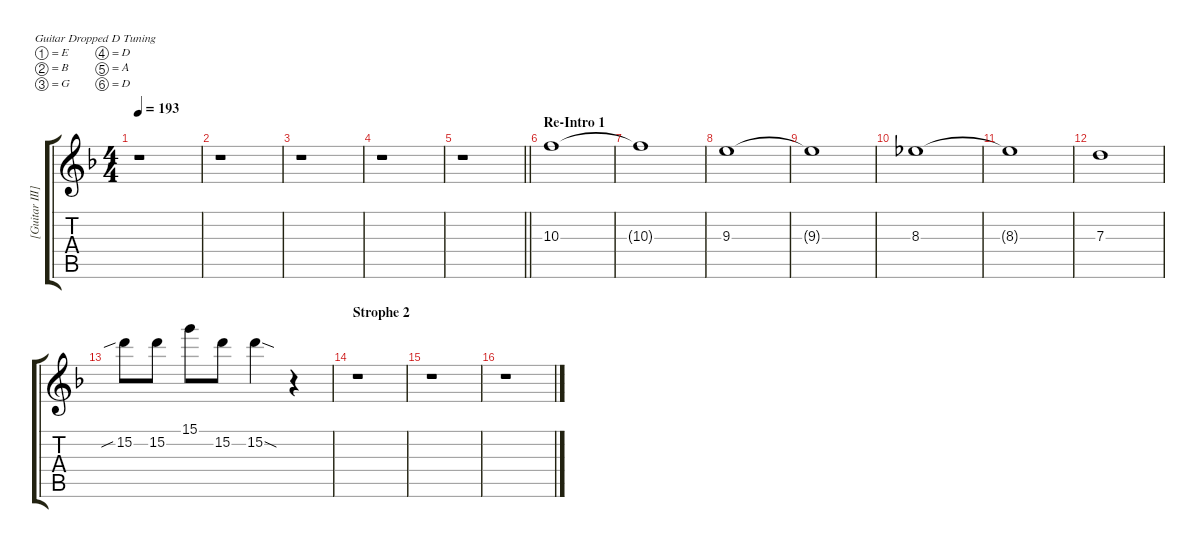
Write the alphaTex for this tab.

\hideDynamics
\bracketExtendMode groupsimilarinstruments
\firstSystemTrackNameMode fullname
\otherSystemsTrackNameMode fullname
\otherSystemsTrackNameOrientation horizontal
\track ("[Guitar III]" "E-Gt") {instrument distortionguitar}
\staff {score tabs}
\tuning (E4 B3 G3 D3 A2 D2)
\ts (4 4)
\tempo 193
\clef g2
\ks f
r.1{dy f} |
r.1 |
r.1 |
r.1 |
\barLineRight lightlight
r.1 |
\section ("" "Re-Intro 1")
10.3.1 |
10.3{t}.1 |
9.3.1 |
9.3{t}.1 |
8.3.1 |
8.3{t}.1 |
7.3.1 |
15.2{sib}.8 15.2.8 15.1.8 15.2.8 15.2{sod}.4 r.4 |
\section ("" "Strophe 2")
r.1 |
r.1 |
r.1
